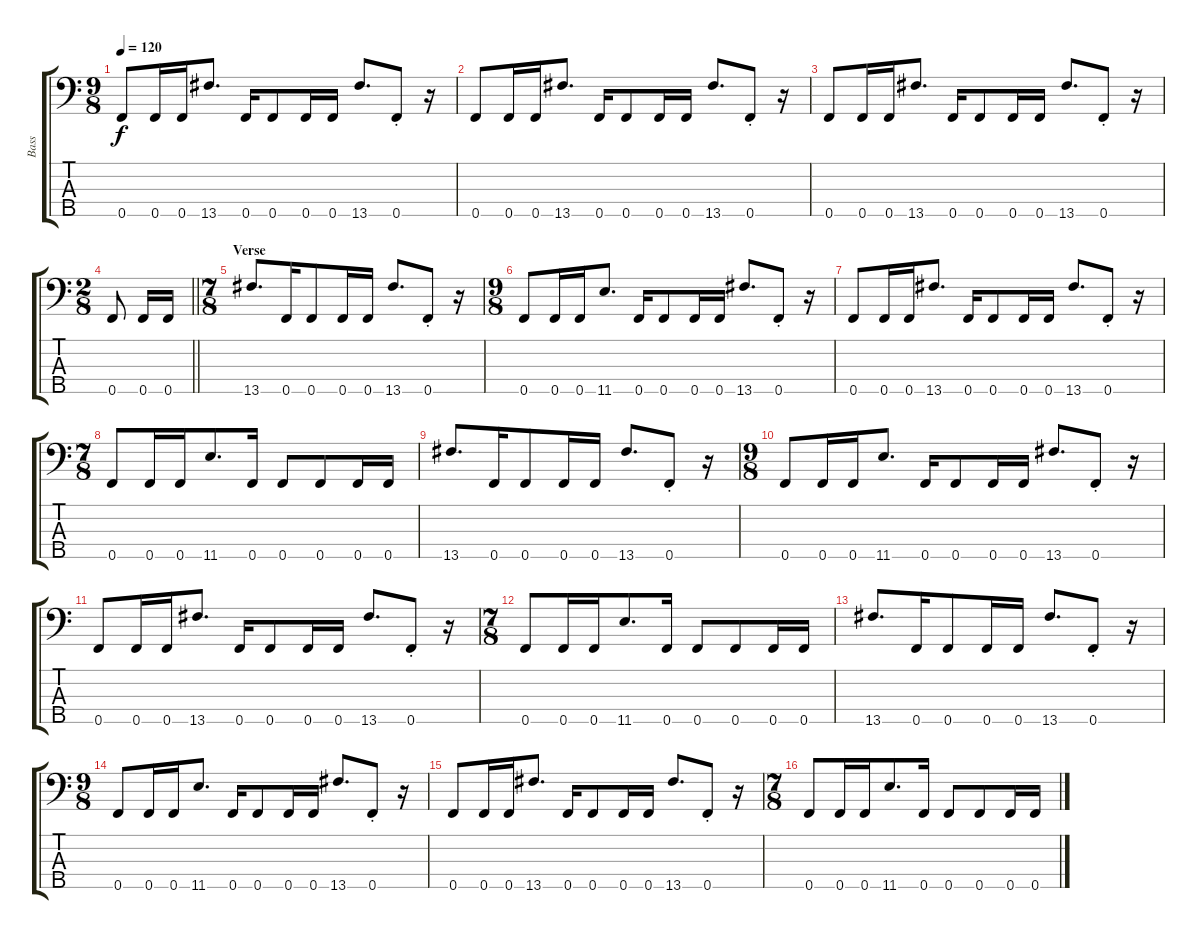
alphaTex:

\track ("Bass" "Bass") {instrument slapbass2}
\staff {score tabs}
\tuning (Db3 Ab2 Eb2 Bb1 F1) {hide}
\ts (9 8)
\tempo 120
\clef f4
\ks c
0.5.8{dy f} 0.5.16 0.5.16 13.5.8{d} 0.5.16 0.5.8 0.5.16 0.5.16 13.5.8{d} 0.5{st}.8 r.16 |
0.5.8 0.5.16 0.5.16 13.5.8{d} 0.5.16 0.5.8 0.5.16 0.5.16 13.5.8{d} 0.5{st}.8 r.16 |
0.5.8 0.5.16 0.5.16 13.5.8{d} 0.5.16 0.5.8 0.5.16 0.5.16 13.5.8{d} 0.5{st}.8 r.16 |
\ts (2 8)
\barLineRight lightlight
0.5.8 0.5.16 0.5.16 |
\ts (7 8)
\section ("" "Verse")
13.5.8{d} 0.5.16 0.5.8 0.5.16 0.5.16 13.5.8{d} 0.5{st}.8 r.16 |
\ts (9 8)
0.5.8 0.5.16 0.5.16 11.5.8{d} 0.5.16 0.5.8 0.5.16 0.5.16 13.5.8{d} 0.5{st}.8 r.16 |
0.5.8 0.5.16 0.5.16 13.5.8{d} 0.5.16 0.5.8 0.5.16 0.5.16 13.5.8{d} 0.5{st}.8 r.16 |
\ts (7 8)
0.5.8 0.5.16 0.5.16 11.5.8{d} 0.5.16 0.5.8 0.5.8 0.5.16 0.5.16 |
13.5.8{d} 0.5.16 0.5.8 0.5.16 0.5.16 13.5.8{d} 0.5{st}.8 r.16 |
\ts (9 8)
0.5.8 0.5.16 0.5.16 11.5.8{d} 0.5.16 0.5.8 0.5.16 0.5.16 13.5.8{d} 0.5{st}.8 r.16 |
0.5.8 0.5.16 0.5.16 13.5.8{d} 0.5.16 0.5.8 0.5.16 0.5.16 13.5.8{d} 0.5{st}.8 r.16 |
\ts (7 8)
0.5.8 0.5.16 0.5.16 11.5.8{d} 0.5.16 0.5.8 0.5.8 0.5.16 0.5.16 |
13.5.8{d} 0.5.16 0.5.8 0.5.16 0.5.16 13.5.8{d} 0.5{st}.8 r.16 |
\ts (9 8)
0.5.8 0.5.16 0.5.16 11.5.8{d} 0.5.16 0.5.8 0.5.16 0.5.16 13.5.8{d} 0.5{st}.8 r.16 |
0.5.8 0.5.16 0.5.16 13.5.8{d} 0.5.16 0.5.8 0.5.16 0.5.16 13.5.8{d} 0.5{st}.8 r.16 |
\ts (7 8)
0.5.8 0.5.16 0.5.16 11.5.8{d} 0.5.16 0.5.8 0.5.8 0.5.16 0.5.16
